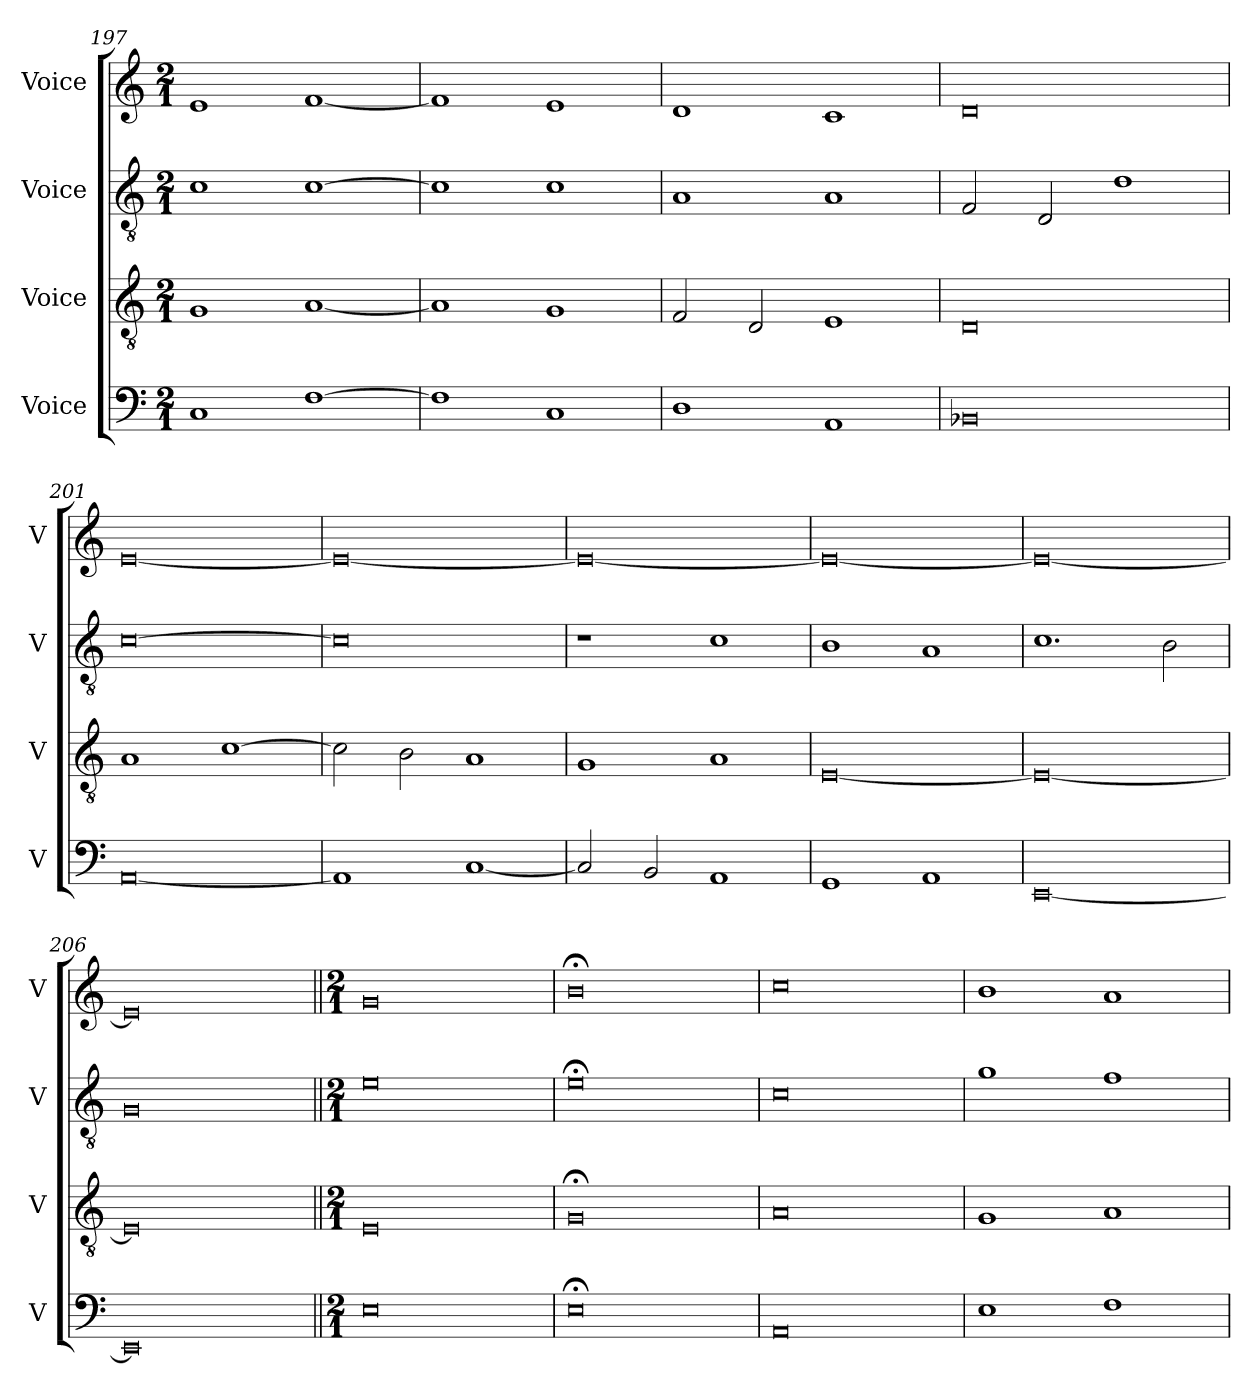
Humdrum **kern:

**kern	**kern	**kern	**kern
*part4	*part3	*part2	*part1
*staff4	*staff3	*staff2	*staff1
*I"Voice	*I"Voice	*I"Voice	*I"Voice
*I'V	*I'V	*I'V	*I'V
*clefF4	*clefGv2	*clefGv2	*clefG2
*k[]	*k[]	*k[]	*k[]
*M2/1	*M2/1	*M2/1	*M2/1
=197	=197	=197	=197
1C	1G	1c	1e
[1F	[1A	[1c	[1f
=198	=198	=198	=198
1F]	1A]	1c]	1f]
1C	1G	1c	1e
=199	=199	=199	=199
1D	2F/	1A	1d
.	2D/	.	.
1AA	1E	1A	1c
=200	=200	=200	=200
0BB-X	0D	2F/	0d
.	.	2D/	.
.	.	1d	.
=201	=201	=201	=201
[0AA	1A	[0c	[0e
.	[1c	.	.
=202	=202	=202	=202
1AA]	2c\]	0c]	0e_
.	2B\	.	.
[1C	1A	.	.
!!LO:PB:g=z
=203	=203	=203	=203
2C/]	1G	1r	0e_
2BB/	.	.	.
1AA	1A	1c	.
=204	=204	=204	=204
1GG	[0E	1B	0e_
1AA	.	1A	.
=205	=205	=205	=205
[0EE	0E_	1.c	0e_
.	.	2B\	.
=206	=206	=206	=206
0EE]	0E]	0G	0e]
=207||	=207||	=207||	=207||
*M2/1	*M2/1	*M2/1	*M2/1
0E	0E	0e	0g
=208	=208	=208	=208
0E;	0G;	0e;	0b;
=209	=209	=209	=209
0AA	0A	0c	0cc
=210	=210	=210	=210
1E	1G	1g	1b
1F	1A	1f	1a
=	=	=	=
*-	*-	*-	*-
